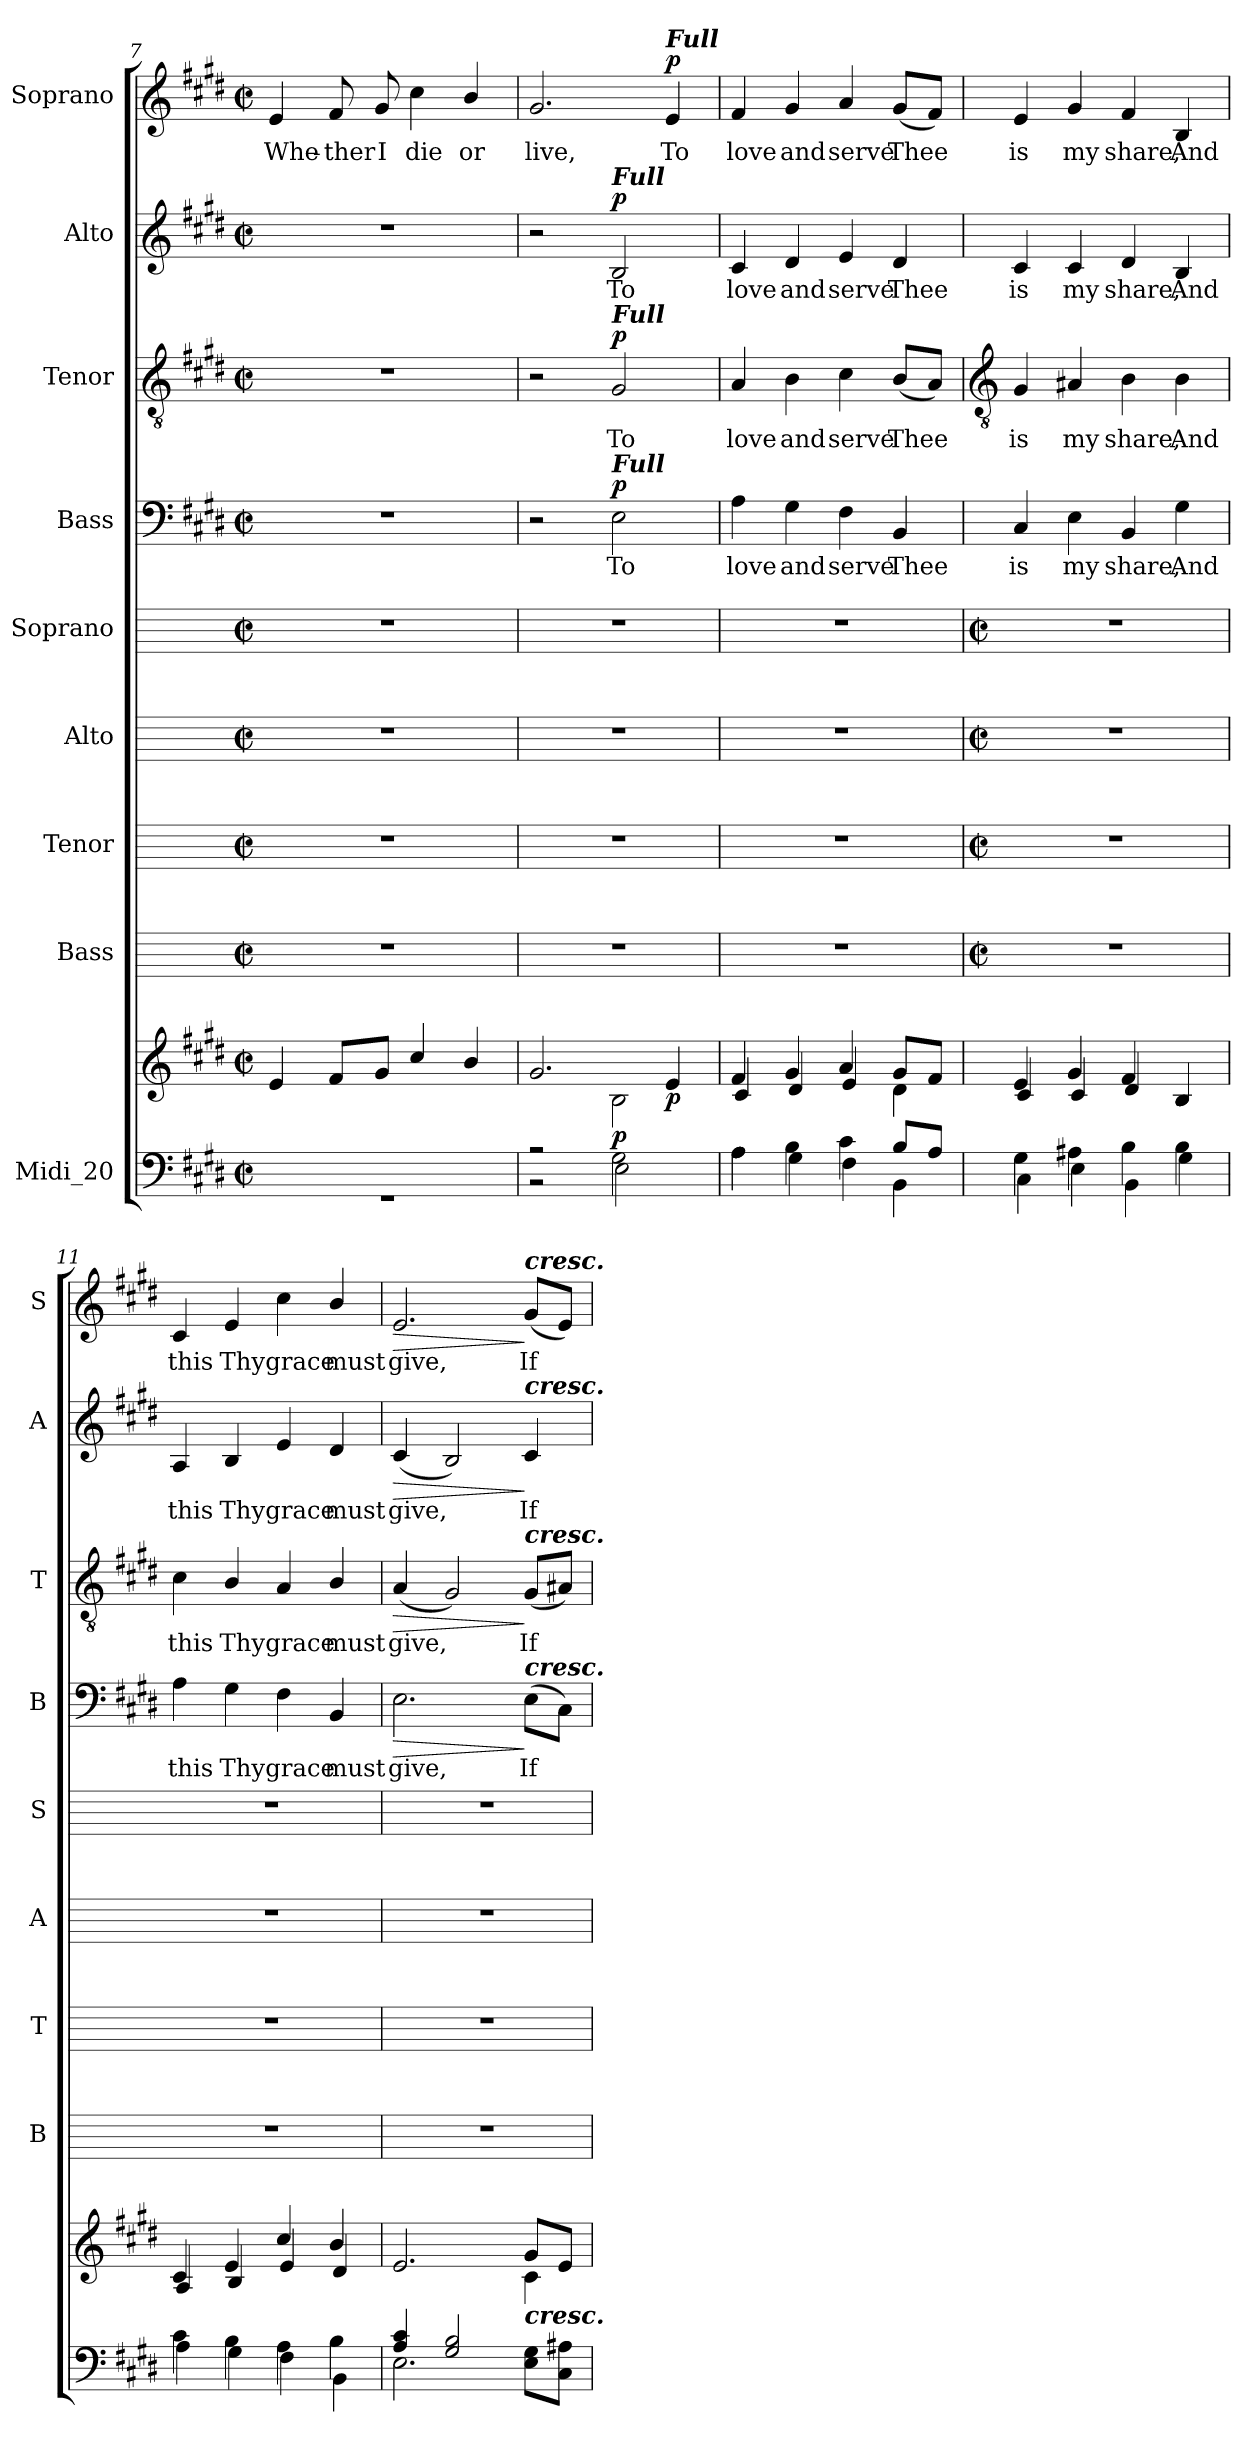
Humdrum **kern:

**kern	**kern	**dynam	**kern	**kern	**kern	**kern	**kern	**text	**dynam	**kern	**text	**dynam	**kern	**text	**dynam	**kern	**text	**dynam
*part9	*part9	*part9	*part8	*part7	*part6	*part5	*part4	*part4	*part4	*part3	*part3	*part3	*part2	*part2	*part2	*part1	*part1	*part1
*staff10	*staff9	*staff9/10	*staff8	*staff7	*staff6	*staff5	*staff4	*staff4	*staff4	*staff3	*staff3	*staff3	*staff2	*staff2	*staff2	*staff1	*staff1	*staff1
*I"Midi_20	*	*	*I"Bass	*I"Tenor	*I"Alto	*I"Soprano	*I"Bass	*	*	*I"Tenor	*	*	*I"Alto	*	*	*I"Soprano	*	*
*	*	*	*I'B	*I'T	*I'A	*I'S	*I'B	*	*	*I'T	*	*	*I'A	*	*	*I'S	*	*
*clefF4	*clefG2	*	*	*	*	*	*clefF4	*	*	*clefGv2	*	*	*clefG2	*	*	*clefG2	*	*
*k[f#c#g#d#]	*k[f#c#g#d#]	*	*	*	*	*	*k[f#c#g#d#]	*	*	*k[f#c#g#d#]	*	*	*k[f#c#g#d#]	*	*	*k[f#c#g#d#]	*	*
*E:	*E:	*	*	*	*	*	*E:	*	*	*E:	*	*	*E:	*	*	*E:	*	*
*M2/2	*M2/2	*	*M2/2	*M2/2	*M2/2	*M2/2	*M2/2	*	*	*M2/2	*	*	*M2/2	*	*	*M2/2	*	*
*met(c|)	*met(c|)	*	*met(c|)	*met(c|)	*met(c|)	*met(c|)	*met(c|)	*	*	*met(c|)	*	*	*met(c|)	*	*	*met(c|)	*	*
=7	=7	=7	=7	=7	=7	=7	=7	=7	=7	=7	=7	=7	=7	=7	=7	=7	=7	=7
*^	*^	*	*	*	*	*	*	*	*	*	*	*	*	*	*	*	*	*
!	!	!	!	!	!	!	!	!	!	!	!	!	!	!	!	!	!	!	!LO:LY:b	!
1ryy	1r	4e/	1ryy	.	1r	1r	1r	1r	1r	.	.	1r	.	.	1r	.	.	4e	Whe-	.
!	!	!	!	!	!	!	!	!	!	!	!	!	!	!	!	!	!	!	!LO:LY:b	!
.	.	8f#/L	.	.	.	.	.	.	.	.	.	.	.	.	.	.	.	8f#	-ther	.
!	!	!	!	!	!	!	!	!	!	!	!	!	!	!	!	!	!	!	!LO:LY:b	!
.	.	8g#/J	.	.	.	.	.	.	.	.	.	.	.	.	.	.	.	8g#	I	.
!	!	!	!	!	!	!	!	!	!	!	!	!	!	!	!	!	!	!	!LO:LY:b	!
.	.	4cc#/	.	.	.	.	.	.	.	.	.	.	.	.	.	.	.	4cc#	die	.
!	!	!	!	!	!	!	!	!	!	!	!	!	!	!	!	!	!	!	!LO:LY:b	!
.	.	4b/	.	.	.	.	.	.	.	.	.	.	.	.	.	.	.	4b/	or	.
=8	=8	=8	=8	=8	=8	=8	=8	=8	=8	=8	=8	=8	=8	=8	=8	=8	=8	=8	=8	=8
!	!	!	!	!	!	!	!	!	!	!	!	!	!	!	!	!	!	!	!LO:LY:b	!
2r	2r	2.g#/	2ryy	.	1r	1r	1r	1r	2r	.	.	2r	.	.	2r	.	.	2.g#	live,	.
!	!	!	!	!	!	!	!	!	!	!	!	!	!	!	!LO:TX:a:Bi:t=Full	!	!	!	!	!
!	!	!	!	!	!	!	!	!	!	!	!	!LO:TX:a:Bi:t=Full	!	!	!	!	!	!	!	!
!	!	!	!	!	!	!	!	!	!LO:TX:a:Bi:t=Full	!	!	!	!	!	!	!	!	!	!	!
!	!	!	!	!LO:DY:b	!	!	!	!	!	!LO:LY:b	!LO:DY:b	!	!LO:LY:b	!LO:DY:b	!	!LO:LY:b	!LO:DY:b	!	!	!
2G#\	2E\	.	2B\	p	.	.	.	.	2E	To	p	2G#	To	p	2B	To	p	.	.	.
!	!	!	!	!	!	!	!	!	!	!	!	!	!	!	!	!	!	!LO:TX:a:Bi:t=Full	!	!
!	!	!	!	!LO:DY:b	!	!	!	!	!	!	!	!	!	!	!	!	!	!	!LO:LY:b	!LO:DY:b
.	.	4e/	.	p	.	.	.	.	.	.	.	.	.	.	.	.	.	4e	To	p
=9	=9	=9	=9	=9	=9	=9	=9	=9	=9	=9	=9	=9	=9	=9	=9	=9	=9	=9	=9	=9
!	!	!	!	!	!	!	!	!	!	!LO:LY:b	!	!	!LO:LY:b	!	!	!LO:LY:b	!	!	!LO:LY:b	!
4A\	4A\	4f#/	4c#/	.	1r	1r	1r	1r	4A	love	.	4A	love	.	4c#	love	.	4f#	love	.
!	!	!	!	!	!	!	!	!	!	!LO:LY:b	!	!	!LO:LY:b	!	!	!LO:LY:b	!	!	!LO:LY:b	!
4B\	4G#\	4g#/	4d#/	.	.	.	.	.	4G#	and	.	4B	and	.	4d#	and	.	4g#	and	.
!	!	!	!	!	!	!	!	!	!	!LO:LY:b	!	!	!LO:LY:b	!	!	!LO:LY:b	!	!	!LO:LY:b	!
4c#\	4F#\	4a/	4e/	.	.	.	.	.	4F#	serve	.	4c#	serve	.	4e	serve	.	4a	serve	.
!	!	!	!	!	!	!	!	!	!	!LO:LY:b	!	!	!LO:LY:b	!	!	!LO:LY:b	!	!	!LO:LY:b	!
8B/L	4BB\	8g#/L	4d#\	.	.	.	.	.	4BB	Thee	.	(<8BL	Thee	.	4d#	Thee	.	(<8g#L	Thee	.
8A/J	.	8f#/J	.	.	.	.	.	.	.	.	.	8AJ)	.	.	.	.	.	8f#J)	.	.
!!LO:LB:g=z
=10	=10	=10	=10	=10	=10	=10	=10	=10	=10	=10	=10	=10	=10	=10	=10	=10	=10	=10	=10	=10
*	*	*	*	*	*	*	*	*	*	*	*	*clefGv2	*	*	*	*	*	*	*	*
*	*	*	*	*	*M2/2	*M2/2	*M2/2	*M2/2	*	*	*	*	*	*	*	*	*	*	*	*
*	*	*	*	*	*met(c|)	*met(c|)	*met(c|)	*met(c|)	*	*	*	*	*	*	*	*	*	*	*	*
!	!	!	!	!	!	!	!	!	!	!LO:LY:b	!	!	!LO:LY:b	!	!	!LO:LY:b	!	!	!LO:LY:b	!
4G#\	4C#\	4e/	4c#/	.	1r	1r	1r	1r	4C#	is	.	4G#	is	.	4c#	is	.	4e	is	.
!	!	!	!	!	!	!	!	!	!	!LO:LY:b	!	!	!LO:LY:b	!	!	!LO:LY:b	!	!	!LO:LY:b	!
4A#X\	4E\	4g#/	4c#/	.	.	.	.	.	4E	my	.	4A#X	my	.	4c#	my	.	4g#	my	.
!	!	!	!	!	!	!	!	!	!	!LO:LY:b	!	!	!LO:LY:b	!	!	!LO:LY:b	!	!	!LO:LY:b	!
4B\	4BB\	4f#/	4d#/	.	.	.	.	.	4BB	share,	.	4B	share,	.	4d#	share,	.	4f#	share,	.
!	!	!	!	!	!	!	!	!	!	!LO:LY:b	!	!	!LO:LY:b	!	!	!LO:LY:b	!	!	!LO:LY:b	!
4B\	4G#\	4B/	4B/	.	.	.	.	.	4G#	And	.	4B	And	.	4B	And	.	4B	And	.
=11	=11	=11	=11	=11	=11	=11	=11	=11	=11	=11	=11	=11	=11	=11	=11	=11	=11	=11	=11	=11
!	!	!	!	!	!	!	!	!	!	!LO:LY:b	!	!	!LO:LY:b	!	!	!LO:LY:b	!	!	!LO:LY:b	!
4c#\	4A\	4c#/	4A/	.	1r	1r	1r	1r	4A	this	.	4c#	this	.	4A	this	.	4c#	this	.
!	!	!	!	!	!	!	!	!	!	!LO:LY:b	!	!	!LO:LY:b	!	!	!LO:LY:b	!	!	!LO:LY:b	!
4B\	4G#\	4e/	4B/	.	.	.	.	.	4G#	Thy	.	4B/	Thy	.	4B	Thy	.	4e	Thy	.
!	!	!	!	!	!	!	!	!	!	!LO:LY:b	!	!	!LO:LY:b	!	!	!LO:LY:b	!	!	!LO:LY:b	!
4A\	4F#\	4cc#/	4e/	.	.	.	.	.	4F#	grace	.	4A	grace	.	4e	grace	.	4cc#	grace	.
!	!	!	!	!	!	!	!	!	!	!LO:LY:b	!	!	!LO:LY:b	!	!	!LO:LY:b	!	!	!LO:LY:b	!
4B\	4BB\	4b/	4d#/	.	.	.	.	.	4BB	must	.	4B/	must	.	4d#	must	.	4b/	must	.
=12	=12	=12	=12	=12	=12	=12	=12	=12	=12	=12	=12	=12	=12	=12	=12	=12	=12	=12	=12	=12
!	!	!	!	!	!	!	!	!	!	!LO:LY:b	!LO:HP:b	!	!LO:LY:b	!LO:HP:b	!	!LO:LY:b	!LO:HP:b	!	!LO:LY:b	!LO:HP:b
4A/ 4c#/	2.E\	2.e/	2.ryy	.	1r	1r	1r	1r	2.E	give,	>	(<4A	give,	>	(<4c#	give,	>	2.e	give,	>
2G#/ 2B/	.	.	.	.	.	.	.	.	.	.	.	2G#)	.	.	2B)	.	.	.	.	.
!	!	!	!	!	!	!	!	!	!	!	!	!	!	!	!	!	!	!LO:TX:a:Bi:t=cresc.	!	!
!	!	!	!	!	!	!	!	!	!	!	!	!	!	!	!LO:TX:a:Bi:t=cresc.	!	!	!	!	!
!	!	!	!	!	!	!	!	!	!	!	!	!LO:TX:a:Bi:t=cresc.	!	!	!	!	!	!	!	!
!	!	!	!	!	!	!	!	!	!LO:TX:a:Bi:t=cresc.	!	!	!	!	!	!	!	!	!	!	!
!	!	!LO:TX:b:Bi:t=cresc.	!	!	!	!	!	!	!	!	!	!	!	!	!	!	!	!	!	!
!	!	!	!	!	!	!	!	!	!	!LO:LY:b	!	!	!LO:LY:b	!	!	!LO:LY:b	!	!	!LO:LY:b	!
4ryy	8E\ 8G#\L	8g#/L	4c#\	.	.	.	.	.	(>8EL	If	]	(<8G#L	If	]	4c#	If	]	(<8g#L	If	]
.	8C#\ 8A#X\J	8e/J	.	.	.	.	.	.	8C#J)	.	.	8A#XJ)	.	.	.	.	.	8eJ)	.	.
*v	*v	*	*	*	*	*	*	*	*	*	*	*	*	*	*	*	*	*	*	*
*	*v	*v	*	*	*	*	*	*	*	*	*	*	*	*	*	*	*	*	*
=	=	=	=	=	=	=	=	=	=	=	=	=	=	=	=	=	=	=
*-	*-	*-	*-	*-	*-	*-	*-	*-	*-	*-	*-	*-	*-	*-	*-	*-	*-	*-
